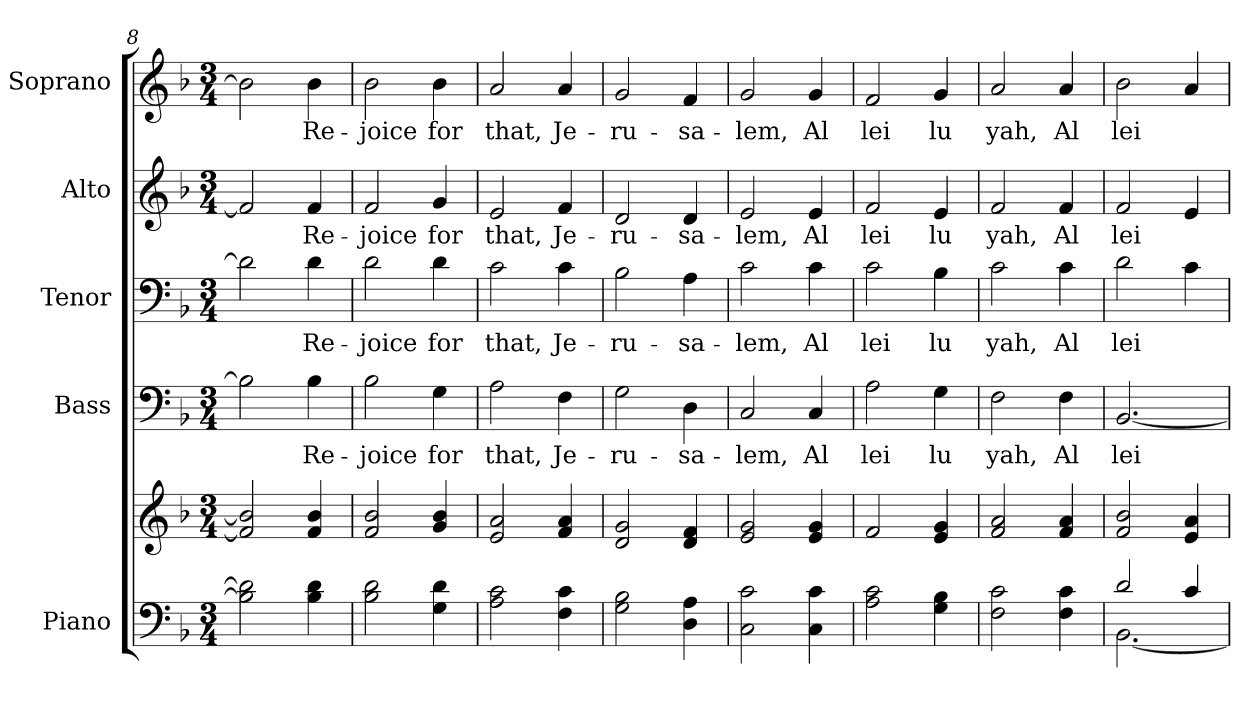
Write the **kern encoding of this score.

**kern	**kern	**kern	**text	**kern	**text	**kern	**text	**kern	**text
*part5	*part5	*part4	*part4	*part3	*part3	*part2	*part2	*part1	*part1
*staff6	*staff5	*staff4	*staff4	*staff3	*staff3	*staff2	*staff2	*staff1	*staff1
*I"Piano	*	*I"Bass	*	*I"Tenor	*	*I"Alto	*	*I"Soprano	*
*I'Pno.	*	*I'B.	*	*I'T.	*	*I'A.	*	*I'S.	*
*clefF4	*clefG2	*clefF4	*	*clefF4	*	*clefG2	*	*clefG2	*
*k[b-]	*k[b-]	*k[b-]	*	*k[b-]	*	*k[b-]	*	*k[b-]	*
*F:	*F:	*F:	*	*F:	*	*F:	*	*F:	*
*M3/4	*M3/4	*M3/4	*	*M3/4	*	*M3/4	*	*M3/4	*
=8	=8	=8	=8	=8	=8	=8	=8	=8	=8
2B-i\] 2di]	2fi/] 2b-i]	2B-i\]	.	2di\]	.	2fi/]	.	2b-i\]	.
!	!	!	!LO:LY:b:color=#000000	!	!	!	!	!	!
!	!	!	!	!	!LO:LY:b:color=#000000	!	!	!	!
!	!	!	!	!	!	!	!LO:LY:b:color=#000000	!	!
!	!	!	!	!	!	!	!	!	!LO:LY:b:color=#000000
4B-i\ 4di	4fi/ 4b-i	4B-i\	Re-	4di\	Re-	4fi/	Re-	4b-i\	Re-
!!LO:PB:g=z
=9	=9	=9	=9	=9	=9	=9	=9	=9	=9
!	!	!	!LO:LY:b:color=#000000	!	!	!	!	!	!
!	!	!	!	!	!LO:LY:b:color=#000000	!	!	!	!
!	!	!	!	!	!	!	!LO:LY:b:color=#000000	!	!
!	!	!	!	!	!	!	!	!	!LO:LY:b:color=#000000
2B-i\ 2di	2fi/ 2b-i	2B-i\	-joice	2di\	-joice	2fi/	-joice	2b-i\	-joice
!	!	!	!LO:LY:b:color=#000000	!	!	!	!	!	!
!	!	!	!	!	!LO:LY:b:color=#000000	!	!	!	!
!	!	!	!	!	!	!	!LO:LY:b:color=#000000	!	!
!	!	!	!	!	!	!	!	!	!LO:LY:b:color=#000000
4Gi\ 4di	4gi/ 4b-i	4Gi\	for	4di\	for	4gi/	for	4b-i\	for
=10	=10	=10	=10	=10	=10	=10	=10	=10	=10
!	!	!	!LO:LY:b:color=#000000	!	!	!	!	!	!
!	!	!	!	!	!LO:LY:b:color=#000000	!	!	!	!
!	!	!	!	!	!	!	!LO:LY:b:color=#000000	!	!
!	!	!	!	!	!	!	!	!	!LO:LY:b:color=#000000
2Ai\ 2ci	2ei/ 2ai	2Ai\	that,	2ci\	that,	2ei/	that,	2ai/	that,
!	!	!	!LO:LY:b:color=#000000	!	!	!	!	!	!
!	!	!	!	!	!LO:LY:b:color=#000000	!	!	!	!
!	!	!	!	!	!	!	!LO:LY:b:color=#000000	!	!
!	!	!	!	!	!	!	!	!	!LO:LY:b:color=#000000
4Fi\ 4ci	4fi/ 4ai	4Fi\	Je-	4ci\	Je-	4fi/	Je-	4ai/	Je-
=11	=11	=11	=11	=11	=11	=11	=11	=11	=11
!	!	!	!LO:LY:b:color=#000000	!	!	!	!	!	!
!	!	!	!	!	!LO:LY:b:color=#000000	!	!	!	!
!	!	!	!	!	!	!	!LO:LY:b:color=#000000	!	!
!	!	!	!	!	!	!	!	!	!LO:LY:b:color=#000000
2Gi\ 2B-i	2di/ 2gi	2Gi\	-ru-	2B-i\	-ru-	2di/	-ru-	2gi/	-ru-
!	!	!	!LO:LY:b:color=#000000	!	!	!	!	!	!
!	!	!	!	!	!LO:LY:b:color=#000000	!	!	!	!
!	!	!	!	!	!	!	!LO:LY:b:color=#000000	!	!
!	!	!	!	!	!	!	!	!	!LO:LY:b:color=#000000
4Di\ 4Ai	4di/ 4fi	4Di\	-sa-	4Ai\	-sa-	4di/	-sa-	4fi/	-sa-
!!LO:PB:g=z
=12	=12	=12	=12	=12	=12	=12	=12	=12	=12
!	!	!	!LO:LY:b:color=#000000	!	!	!	!	!	!
!	!	!	!	!	!LO:LY:b:color=#000000	!	!	!	!
!	!	!	!	!	!	!	!LO:LY:b:color=#000000	!	!
!	!	!	!	!	!	!	!	!	!LO:LY:b:color=#000000
2Ci\ 2ci	2ei/ 2gi	2Ci/	-lem,	2ci\	-lem,	2ei/	-lem,	2gi/	-lem,
!	!	!	!LO:LY:b:color=#000000	!	!	!	!	!	!
!	!	!	!	!	!LO:LY:b:color=#000000	!	!	!	!
!	!	!	!	!	!	!	!LO:LY:b:color=#000000	!	!
!	!	!	!	!	!	!	!	!	!LO:LY:b:color=#000000
4Ci\ 4ci	4ei/ 4gi	4Ci/	Al	4ci\	Al	4ei/	Al	4gi/	Al
=13	=13	=13	=13	=13	=13	=13	=13	=13	=13
!	!	!	!LO:LY:b:color=#000000	!	!	!	!	!	!
!	!	!	!	!	!LO:LY:b:color=#000000	!	!	!	!
!	!	!	!	!	!	!	!LO:LY:b:color=#000000	!	!
!	!	!	!	!	!	!	!	!	!LO:LY:b:color=#000000
2Ai\ 2ci	2fi/	2Ai\	lei	2ci\	lei	2fi/	lei	2fi/	lei
!	!	!	!LO:LY:b:color=#000000	!	!	!	!	!	!
!	!	!	!	!	!LO:LY:b:color=#000000	!	!	!	!
!	!	!	!	!	!	!	!LO:LY:b:color=#000000	!	!
!	!	!	!	!	!	!	!	!	!LO:LY:b:color=#000000
4Gi\ 4B-i	4ei/ 4gi	4Gi\	lu	4B-i\	lu	4ei/	lu	4gi/	lu
=14	=14	=14	=14	=14	=14	=14	=14	=14	=14
!	!	!	!LO:LY:b:color=#000000	!	!	!	!	!	!
!	!	!	!	!	!LO:LY:b:color=#000000	!	!	!	!
!	!	!	!	!	!	!	!LO:LY:b:color=#000000	!	!
!	!	!	!	!	!	!	!	!	!LO:LY:b:color=#000000
2Fi\ 2ci	2fi/ 2ai	2Fi\	yah,	2ci\	yah,	2fi/	yah,	2ai/	yah,
!	!	!	!LO:LY:b:color=#000000	!	!	!	!	!	!
!	!	!	!	!	!LO:LY:b:color=#000000	!	!	!	!
!	!	!	!	!	!	!	!LO:LY:b:color=#000000	!	!
!	!	!	!	!	!	!	!	!	!LO:LY:b:color=#000000
4Fi\ 4ci	4fi/ 4ai	4Fi\	Al	4ci\	Al	4fi/	Al	4ai/	Al
=15	=15	=15	=15	=15	=15	=15	=15	=15	=15
*^	*	*	*	*	*	*	*	*	*
!	!	!	!	!LO:LY:b:color=#000000	!	!	!	!	!	!
!	!	!	!	!	!	!LO:LY:b:color=#000000	!	!	!	!
!	!	!	!	!	!	!	!	!LO:LY:b:color=#000000	!	!
!	!	!	!	!	!	!	!	!	!	!LO:LY:b:color=#000000
2di/	[<2.BB-i\	2fi/ 2b-i	[<2.BB-i/	lei	2di\	lei	2fi/	lei	2b-i\	lei
4ci/	.	4ei/ 4ai	.	.	4ci\	.	4ei/	.	4ai/	.
*v	*v	*	*	*	*	*	*	*	*	*
=	=	=	=	=	=	=	=	=	=
*-	*-	*-	*-	*-	*-	*-	*-	*-	*-
